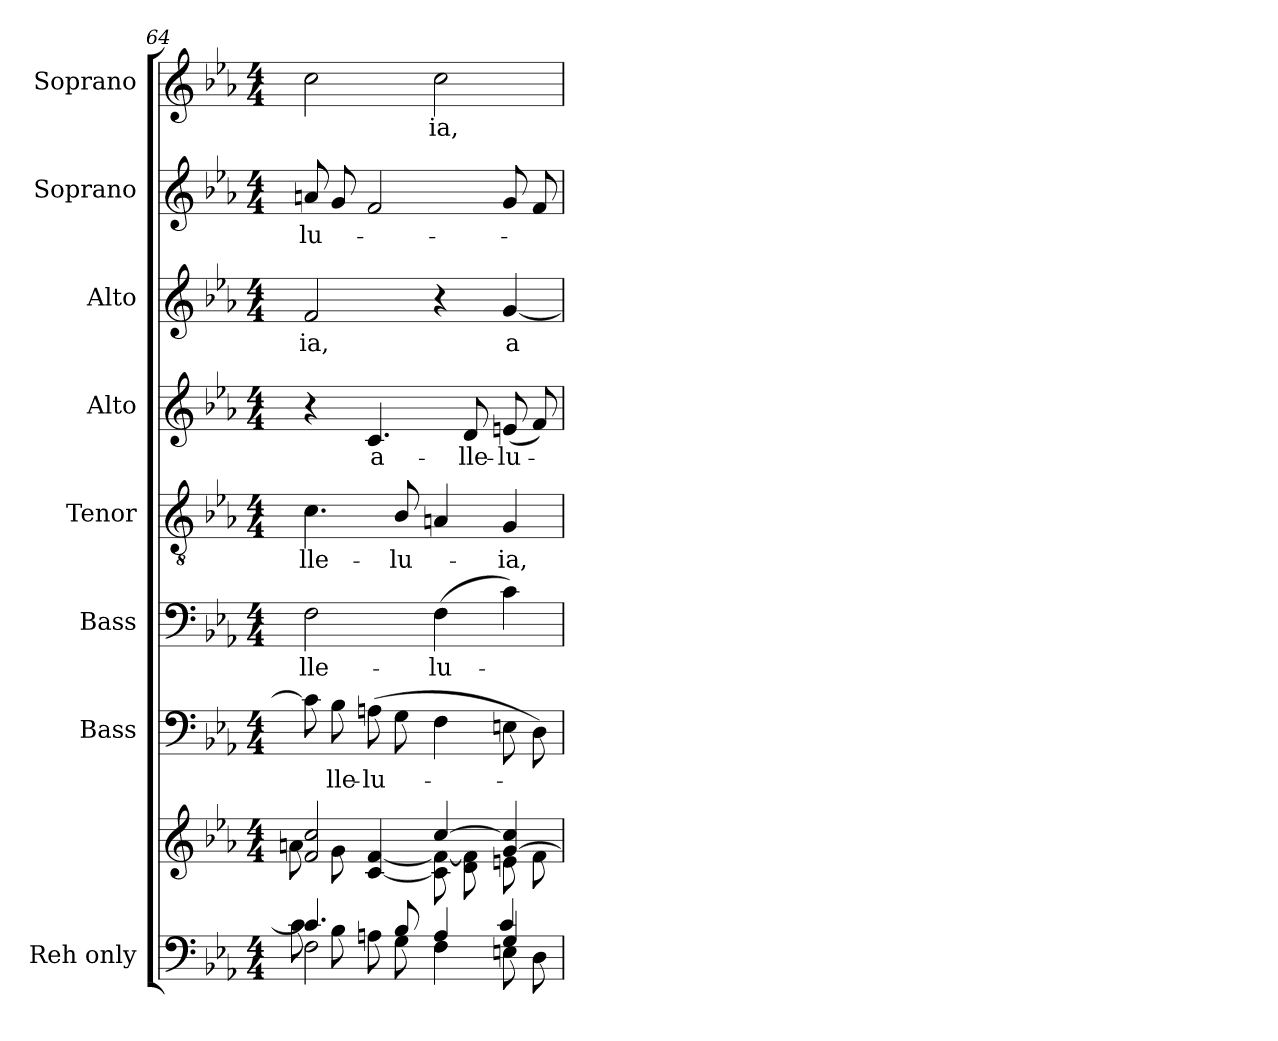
**kern	**kern	**kern	**text	**kern	**text	**kern	**text	**kern	**text	**kern	**text	**kern	**text	**kern	**text
*part8	*part8	*part7	*part7	*part6	*part6	*part5	*part5	*part4	*part4	*part3	*part3	*part2	*part2	*part1	*part1
*staff9	*staff8	*staff7	*staff7	*staff6	*staff6	*staff5	*staff5	*staff4	*staff4	*staff3	*staff3	*staff2	*staff2	*staff1	*staff1
*I"Reh only	*	*I"Bass	*	*I"Bass	*	*I"Tenor	*	*I"Alto	*	*I"Alto	*	*I"Soprano	*	*I"Soprano	*
*I'Reh only	*	*I'B.	*	*I'B.	*	*I'T.	*	*I'A.	*	*I'A.	*	*I'S.	*	*I'S.	*
*clefF4	*clefG2	*clefF4	*	*clefF4	*	*clefGv2	*	*clefG2	*	*clefG2	*	*clefG2	*	*clefG2	*
*	*	*	*	*	*	*ITrd7c12	*	*	*	*	*	*	*	*	*
*k[b-e-a-]	*k[b-e-a-]	*k[b-e-a-]	*	*k[b-e-a-]	*	*k[b-e-a-]	*	*k[b-e-a-]	*	*k[b-e-a-]	*	*k[b-e-a-]	*	*k[b-e-a-]	*
*E-:	*E-:	*E-:	*	*E-:	*	*E-:	*	*E-:	*	*E-:	*	*E-:	*	*E-:	*
*M4/4	*M4/4	*M4/4	*	*M4/4	*	*M4/4	*	*M4/4	*	*M4/4	*	*M4/4	*	*M4/4	*
=64	=64	=64	=64	=64	=64	=64	=64	=64	=64	=64	=64	=64	=64	=64	=64
*^	*^	*	*	*	*	*	*	*	*	*	*	*	*	*	*
*	*^	*	*	*	*	*	*	*	*	*	*	*	*	*	*	*	*
!	!	!	!	!	!	!	!	!LO:LY:b:color=#000000	!	!	!	!	!	!	!	!	!	!
!	!	!	!	!	!	!	!	!	!	!LO:LY:b:color=#000000	!	!	!	!	!	!	!	!
!	!	!	!	!	!	!	!	!	!	!	!	!	!	!LO:LY:b:color=#000000	!	!	!	!
!	!	!	!	!	!	!	!	!	!	!	!	!	!	!	!	!LO:LY:b:color=#000000	!	!
4.ci/]	2Fi\	8ci\	2fi/ 2cci	8ani\	8ci\]	.	2Fi\	-lle-	4.Ci\	-lle-	4r	.	2fi/	-ia,	8ani/	-lu-	2cci\	.
!	!	!	!	!	!	!LO:LY:b:color=#000000	!	!	!	!	!	!	!	!	!	!	!	!
.	.	8B-i\	.	8gi\	8B-i\	-lle-	.	.	.	.	.	.	.	.	8gi/	.	.	.
!	!	!	!	!	!	!LO:LY:b:color=#000000	!	!	!	!	!	!	!	!	!	!	!	!
!	!	!	!	!	!	!	!	!	!	!	!	!LO:LY:b:color=#000000	!	!	!	!	!	!
.	.	8Ani\	.	[4ci/ [4fi	(8Ani\	-lu-	.	.	.	.	4.ci/	a-	.	.	2fi/	.	.	.
!	!	!	!	!	!	!	!	!	!	!LO:LY:b:color=#000000	!	!	!	!	!	!	!	!
8B-i/	.	8Gi\	.	.	8Gi\	.	.	.	8BB-i/	-lu-	.	.	.	.	.	.	.	.
!	!	!	!	!	!	!	!	!LO:LY:b:color=#000000	!	!	!	!	!	!	!	!	!	!
!	!	!	!	!	!	!	!	!	!	!	!	!	!	!	!	!	!	!LO:LY:b:color=#000000
4Ai/	4Fi\	4Fi\	[4cci/	8ci\] 8fi_	4Fi\	.	(4Fi\	-lu-	4AAni/	.	.	.	4r	.	.	.	2cci\	-ia,
!	!	!	!	!	!	!	!	!	!	!	!	!LO:LY:b:color=#000000	!	!	!	!	!	!
.	.	.	.	8di\ 8fi]	.	.	.	.	.	.	8di/	-lle-	.	.	.	.	.	.
!	!	!	!	!	!	!	!	!	!	!LO:LY:b:color=#000000	!	!	!	!	!	!	!	!
!	!	!	!	!	!	!	!	!	!	!	!	!LO:LY:b:color=#000000	!	!	!	!	!	!
!	!	!	!	!	!	!	!	!	!	!	!	!	!	!LO:LY:b:color=#000000	!	!	!	!
4Gi/	4ci/	8Eni\	[4gi/ 4cci]	8eni\	8Eni\	.	4ci\)	.	4GGi/	-ia,	(8eni/	-lu-	[4gi/	a-	8gi/	.	.	.
.	.	8Di\	.	8fi\	8Di\)	.	.	.	.	.	8fi/)	.	.	.	8fi/	.	.	.
*v	*v	*v	*	*	*	*	*	*	*	*	*	*	*	*	*	*	*	*
*	*v	*v	*	*	*	*	*	*	*	*	*	*	*	*	*	*
=	=	=	=	=	=	=	=	=	=	=	=	=	=	=	=
*-	*-	*-	*-	*-	*-	*-	*-	*-	*-	*-	*-	*-	*-	*-	*-
